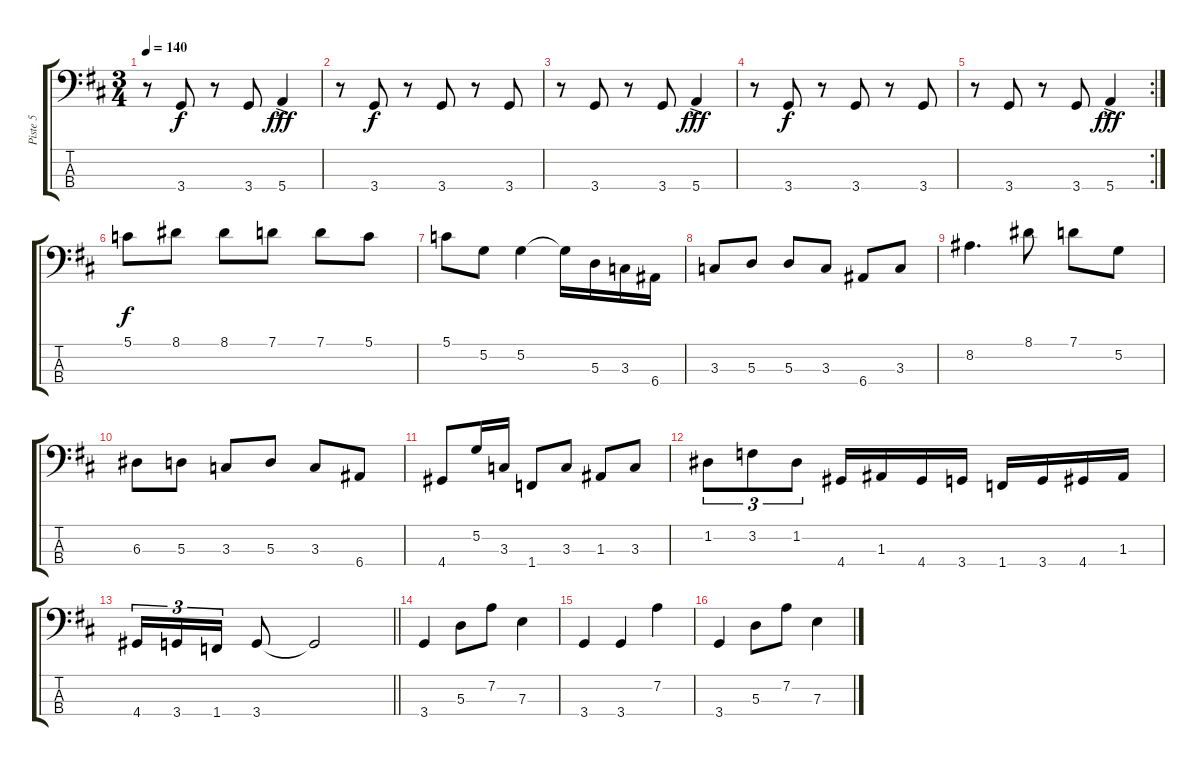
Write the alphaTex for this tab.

\track ("Piste 5" "Piste 5") {instrument electricbasspick}
\staff {score tabs}
\tuning (G2 D2 A1 E1) {hide}
\ts (3 4)
\tempo 140
\clef f4
\ks d
r.8{dy f} 3.4.8 r.8 3.4.8 5.4{ac}.4{dy fff} |
r.8 3.4.8{dy f} r.8 3.4.8 r.8 3.4.8 |
r.8 3.4.8 r.8 3.4.8 5.4{ac}.4{dy fff} |
r.8 3.4.8{dy f} r.8 3.4.8 r.8 3.4.8 |
\rc 2
r.8 3.4.8 r.8 3.4.8 5.4{ac}.4{dy fff} |
5.1.8{dy f volume 15 balance 8 instrument electricbasspick} 8.1.8 8.1.8 7.1.8 7.1.8 5.1.8 |
5.1.8 5.2.8 5.2.4 5.2{t}.16 5.3.16 3.3.16 6.4.16 |
3.3.8 5.3.8 5.3.8 3.3.8 6.4.8 3.3.8 |
8.2.4{d} 8.1.8 7.1.8 5.2.8 |
6.3.8 5.3.8 3.3.8 5.3.8 3.3.8 6.4.8 |
4.4.8{volume 16 balance 8 instrument electricbasspick} 5.2.16 3.3.16 1.4.8 3.3.8 1.3.8 3.3.8 |
1.2.8{tu (3 2)} 3.2.8{tu (3 2)} 1.2.8{tu (3 2)} 4.4.16 1.3.16 4.4.16 3.4.16 1.4.16 3.4.16 4.4.16 1.3.16 |
\barLineRight lightlight
4.4.16{tu (3 2)} 3.4.16{tu (3 2)} 1.4.16{tu (3 2)} 3.4.8 3.4{t}.2 |
3.4.4{volume 13 balance 8 instrument electricbasspick} 5.3.8 7.2.8 7.3.4 |
3.4.4 3.4.4 7.2.4 |
3.4.4 5.3.8 7.2.8 7.3.4
